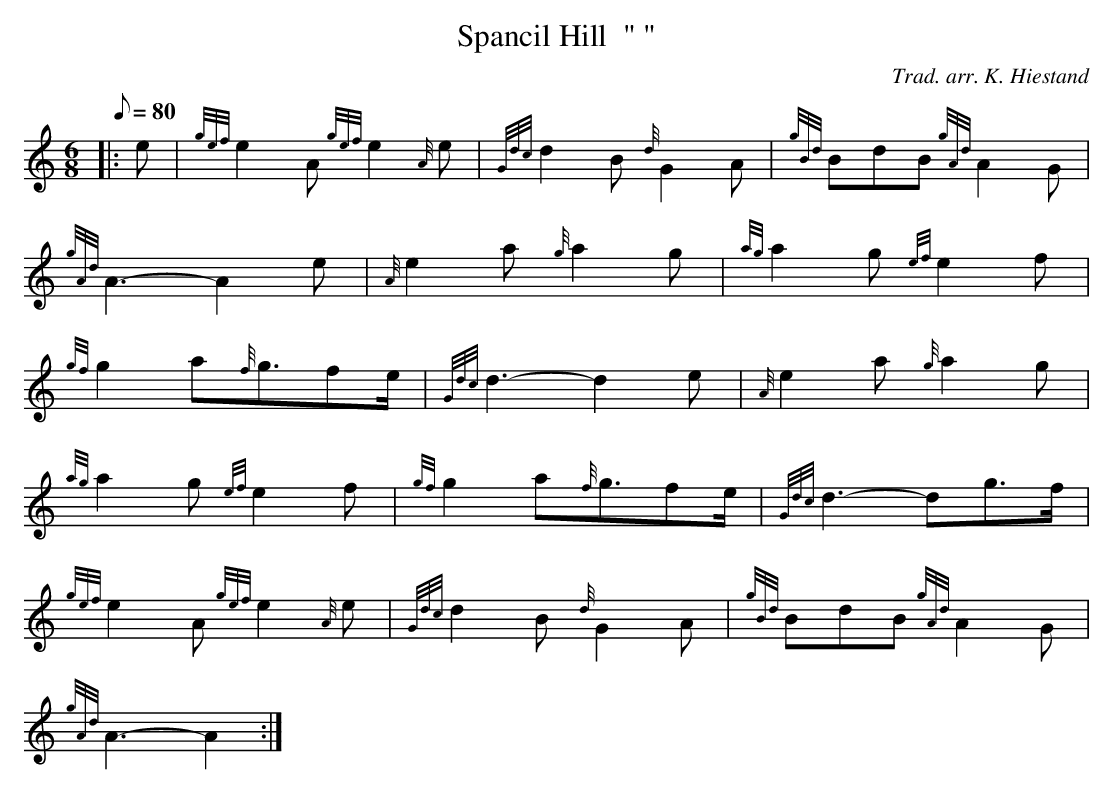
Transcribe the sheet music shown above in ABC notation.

X:1
T:Spancil Hill  " "
M:6/8
L:1/8
Q:80
C:Trad. arr. K. Hiestand
K:HP
|: e | \
{gef}e2A{gef}e2{A}e | \
{Gdc}d2B{d}G2A | \
{gBd}BdB{gAd}A2G |
{gAd}A3-A2e | \
{A}e2a{g}a2g | \
{ag}a2g{ef}e2f |
{gf}g2a{f}g3/2fe/2 | \
{Gdc}d3-d2e | \
{A}e2a{g}a2g |
{ag}a2g{ef}e2f | \
{gf}g2a{f}g3/2fe/2 | \
{Gdc}d3-dg3/2f/2 |
{gef}e2A{gef}e2{A}e | \
{Gdc}d2B{d}G2A | \
{gBd}BdB{gAd}A2G |
{gAd}A3-A2 :|
